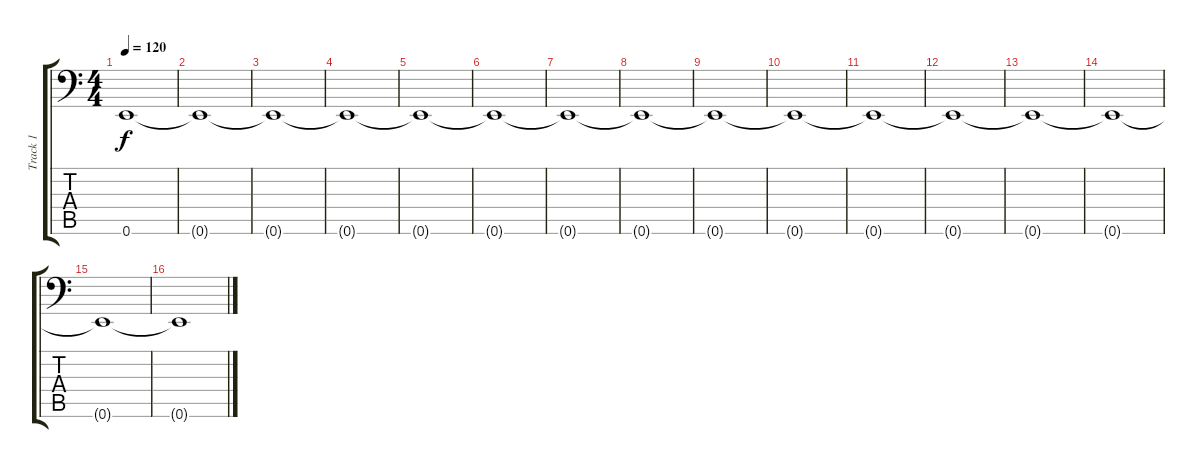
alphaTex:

\track ("Track 1" "Track 1") {instrument overdrivenguitar}
\staff {score tabs}
\tuning (E3 B2 G2 D2 A1 E1) {hide}
\ts (4 4)
\tempo 120
\clef f4
\ks c
0.6{t}.1{dy f} |
0.6{t}.1 |
0.6{t}.1 |
0.6{t}.1 |
0.6{t}.1 |
0.6{t}.1 |
0.6{t}.1 |
0.6{t}.1 |
0.6{t}.1 |
0.6{t}.1 |
0.6{t}.1 |
0.6{t}.1 |
0.6{t}.1 |
0.6{t}.1 |
0.6{t}.1 |
0.6{t}.1
